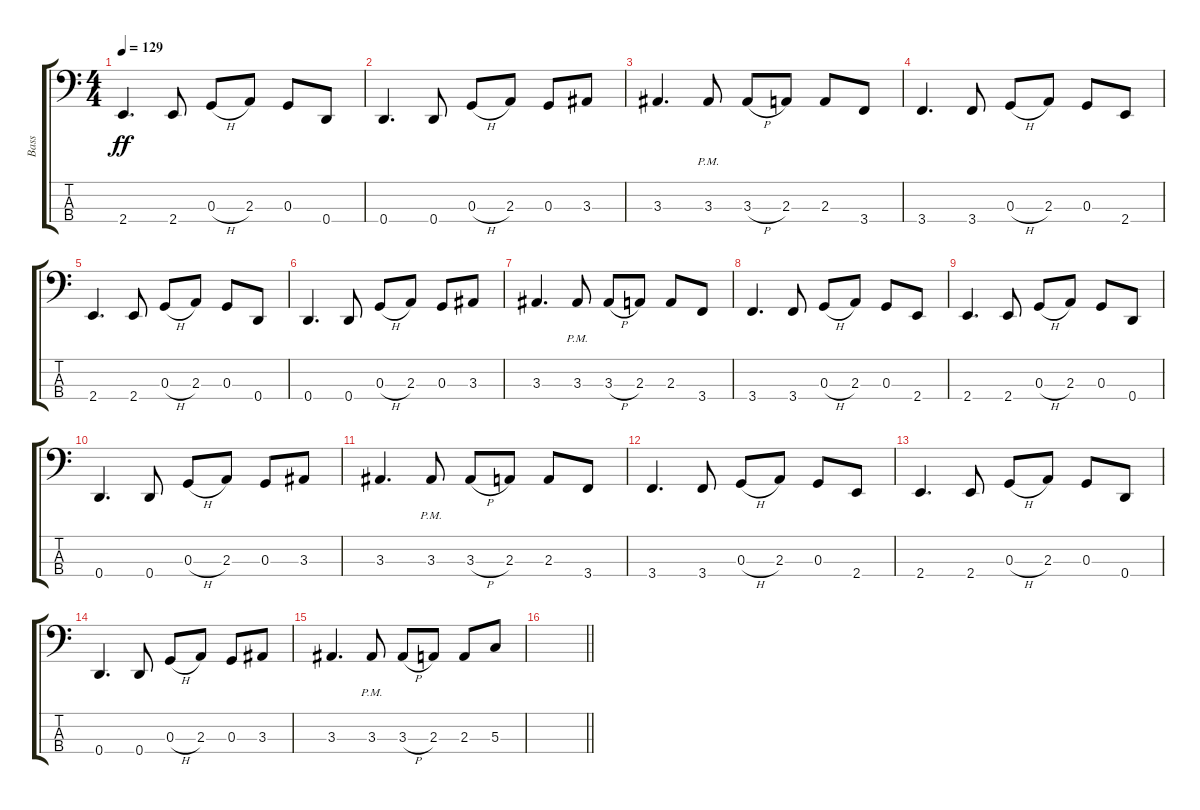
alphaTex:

\track ("Bass" "Bass") {instrument electricbassfinger}
\staff {score tabs}
\tuning (F2 C2 G1 D1) {hide}
\ts (4 4)
\tempo 129
\clef f4
\ks c
2.4.4{d dy ff} 2.4.8 0.3{h}.8 2.3.8 0.3.8 0.4.8 |
0.4.4{d} 0.4.8 0.3{h}.8 2.3.8 0.3.8 3.3.8 |
3.3.4{d} 3.3{pm}.8 3.3{h}.8 2.3.8 2.3.8 3.4.8 |
3.4.4{d} 3.4.8 0.3{h}.8 2.3.8 0.3.8 2.4.8 |
2.4.4{d} 2.4.8 0.3{h}.8 2.3.8 0.3.8 0.4.8 |
0.4.4{d} 0.4.8 0.3{h}.8 2.3.8 0.3.8 3.3.8 |
3.3.4{d} 3.3{pm}.8 3.3{h}.8 2.3.8 2.3.8 3.4.8 |
3.4.4{d} 3.4.8 0.3{h}.8 2.3.8 0.3.8 2.4.8 |
2.4.4{d} 2.4.8 0.3{h}.8 2.3.8 0.3.8 0.4.8 |
0.4.4{d} 0.4.8 0.3{h}.8 2.3.8 0.3.8 3.3.8 |
3.3.4{d} 3.3{pm}.8 3.3{h}.8 2.3.8 2.3.8 3.4.8 |
3.4.4{d} 3.4.8 0.3{h}.8 2.3.8 0.3.8 2.4.8 |
2.4.4{d} 2.4.8 0.3{h}.8 2.3.8 0.3.8 0.4.8 |
0.4.4{d} 0.4.8 0.3{h}.8 2.3.8 0.3.8 3.3.8 |
3.3.4{d} 3.3{pm}.8 3.3{h}.8 2.3.8 2.3.8 5.3.8 |
\barLineRight lightlight
